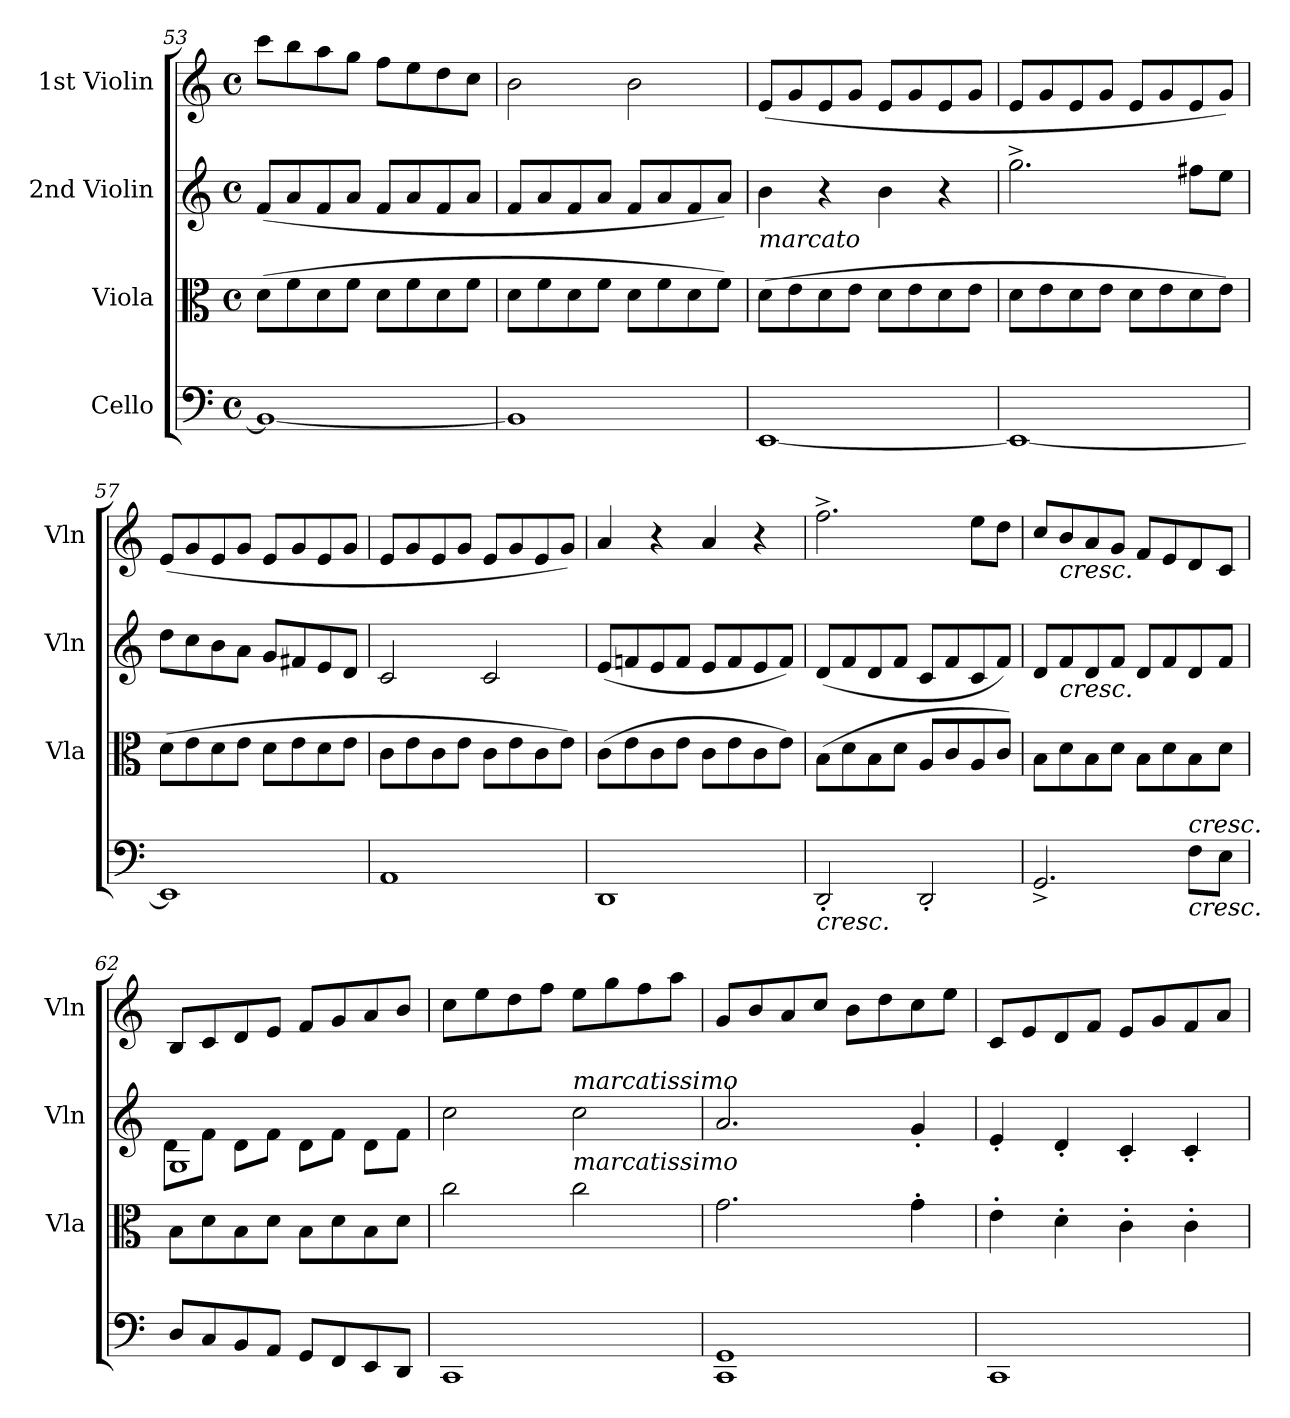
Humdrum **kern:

**kern	**kern	**kern	**kern
*part4	*part3	*part2	*part1
*staff4	*staff3	*staff2	*staff1
*I"Cello	*I"Viola	*I"2nd Violin	*I"1st Violin
*	*I'Vla	*I'Vln	*I'Vln
*clefF4	*clefC3	*clefG2	*clefG2
*k[]	*k[]	*k[]	*k[]
*C:	*C:	*C:	*C:
*M4/4	*M4/4	*M4/4	*M4/4
*met(c)	*met(c)	*met(c)	*met(c)
=53	=53	=53	=53
1BB_	(8dL	(8fL	8cccL
.	8f	8a	8bb
.	8d	8f	8aa
.	8fJ	8aJ	8ggJ
.	8dL	8fL	8ffL
.	8f	8a	8ee
.	8d	8f	8dd
.	8fJ	8aJ	8ccJ
=54	=54	=54	=54
1BB]	8dL	8fL	2b
.	8f	8a	.
.	8d	8f	.
.	8fJ	8aJ	.
.	8dL	8fL	2b
.	8f	8a	.
.	8d	8f	.
.	8fJ)	8aJ)	.
=55	=55	=55	=55
!	!	!LO:TX:b:i:t=marcato	!
[1EE	(8dL	4b	(8eL
.	8e	.	8g
.	8d	4r	8e
.	8eJ	.	8gJ
.	8dL	4b	8eL
.	8e	.	8g
.	8d	4r	8e
.	8eJ	.	8gJ
=56	=56	=56	=56
1EE_	8dL	2.gg^	8eL
.	8e	.	8g
.	8d	.	8e
.	8eJ	.	8gJ
.	8dL	.	8eL
.	8e	.	8g
.	8d	8ff#XL	8e
.	8eJ)	8eeJ	8gJ)
=57	=57	=57	=57
1EE]	(8dL	8ddL	(8eL
.	8e	8cc	8g
.	8d	8b	8e
.	8eJ	8aJ	8gJ
.	8dL	8gL	8eL
.	8e	8f#X	8g
.	8d	8e	8e
.	8eJ	8dJ	8gJ
=58	=58	=58	=58
1AA	8cL	2c	8eL
.	8e	.	8g
.	8c	.	8e
.	8eJ	.	8gJ
.	8cL	2c	8eL
.	8e	.	8g
.	8c	.	8e
.	8eJ)	.	8gJ)
=59	=59	=59	=59
1DD	(8cL	(8eL	4a
.	8e	8fn	.
.	8c	8e	4r
.	8eJ	8fJ	.
.	8cL	8eL	4a
.	8e	8f	.
.	8c	8e	4r
.	8eJ)	8fJ)	.
=60	=60	=60	=60
!LO:TX:b:i:t=cresc.	!	!	!
2DD'	(8BL	(8dL	2.ff^
.	8d	8f	.
.	8B	8d	.
.	8dJ	8fJ	.
2DD'	8AL	8cL	.
.	8c	8f	.
.	8A	8c	8eeL
.	8cJ)	8fJ)	8ddJ
=61	=61	=61	=61
2.GG^	8BL	8dL	8ccL
!	!	!	!LO:TX:b:i:t=cresc.
!	!	!LO:TX:b:i:t=cresc.	!
.	8d	8f	8b
.	8B	8d	8a
.	8dJ	8fJ	8gJ
.	8BL	8dL	8fL
.	8d	8f	8e
!LO:TX:b:i:t=cresc.	!	!	!
!LO:TX:a:i:t=cresc.	!	!	!
8FL	8B	8d	8d
8EJ	8dJ	8fJ	8cJ
=62	=62	=62	=62
*	*	*^	*
8DL	8BL	1G	8dL	8BL
8C	8d	.	8fJ	8c
8BB	8B	.	8dL	8d
8AAJ	8dJ	.	8fJ	8eJ
8GGL	8BL	.	8dL	8fL
8FF	8d	.	8fJ	8g
8EE	8B	.	8dL	8a
8DDJ	8dJ	.	8fJ	8bJ
*	*	*v	*v	*
=63	=63	=63	=63
1CC	2cc	2cc	8ccL
.	.	.	8ee
.	.	.	8dd
.	.	.	8ffJ
!	!	!LO:TX:a:i:t=marcatissimo	!
!	!	!LO:TX:b:i:t=marcatissimo	!
.	2cc	2cc	8eeL
.	.	.	8gg
.	.	.	8ff
.	.	.	8aaJ
=64	=64	=64	=64
1CC 1GG	2.g	2.a	8gL
.	.	.	8b
.	.	.	8a
.	.	.	8ccJ
.	.	.	8bL
.	.	.	8dd
.	4g'	4g'	8cc
.	.	.	8eeJ
=65	=65	=65	=65
1CC	4e'	4e'	8cL
.	.	.	8e
.	4d'	4d'	8d
.	.	.	8fJ
.	4c'	4c'	8eL
.	.	.	8g
.	4c'	4c'	8f
.	.	.	8aJ
=	=	=	=
*-	*-	*-	*-
